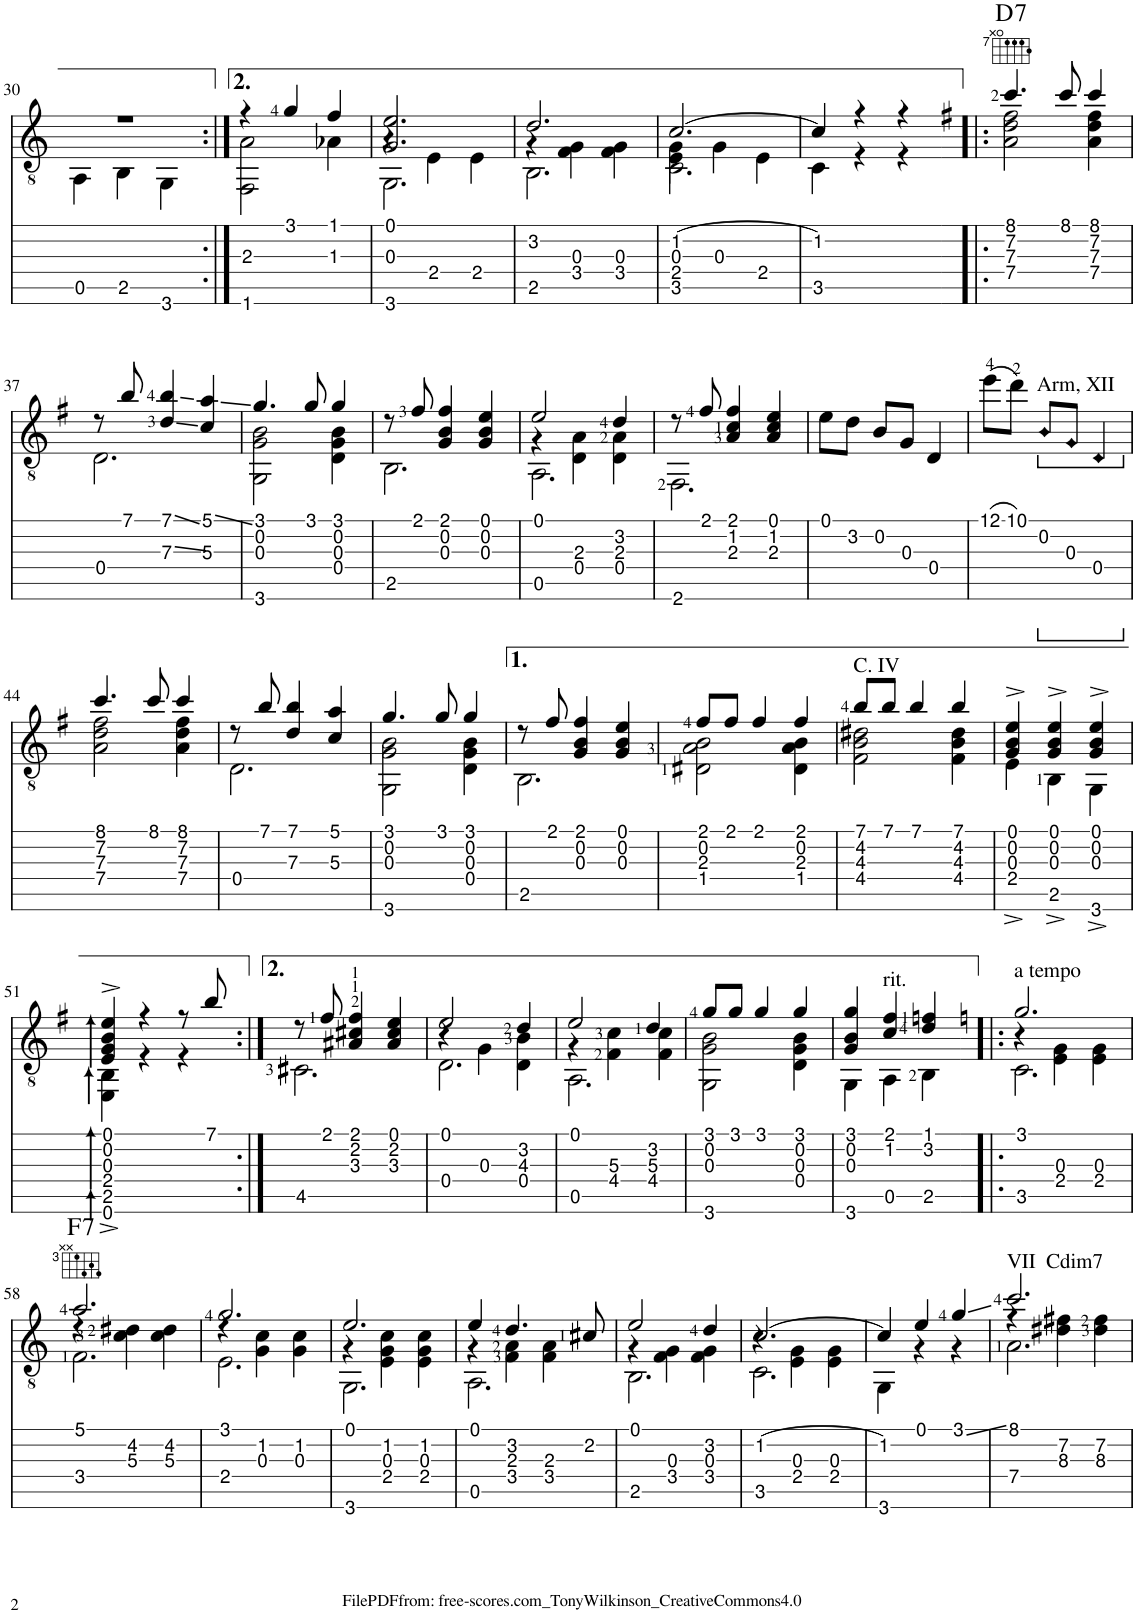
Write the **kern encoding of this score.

**kern	**kern	**harte
*part1	*part1	*part1
*staff2	*staff1	*
*I"Guitar	*	*
*I'Guit.	*	*
!!LO:PB:g=z
*	*clefGv2	*
*k[]	*k[]	*
*M3/4	*M3/4	*
=30	=30	=30
*^	*^	*
2.r	4AA	2.r	4AA\	.
.	4BB	.	4BB\	.
.	4GG	.	4GG\	.
=31:|!	=31:|!	=31:|!	=31:|!	=31:|!
4r	2FF 2A	4r	2FF\ 2A\	.
4g	.	4g/	.	.
4f	4A-	4f/	4A-X\	.
=32	=32	=32	=32	=32
*	*^	*	*^	*
2.G 2.e	4r	2.GG	2.G/ 2.e/	4r	2.GG\	.
.	4E	.	.	4E\	.	.
.	4E	.	.	4E\	.	.
=33	=33	=33	=33	=33	=33	=33
2.d	4r	2.BB	2.d/	4r	2.BB\	.
.	4F 4G	.	.	4F\ 4G\	.	.
.	4F 4G	.	.	4F\ 4G\	.	.
=34	=34	=34	=34	=34	=34	=34
[2.c	4E 4G	2.C	[2.c/	4E\ 4G\	2.C\	.
.	4G	.	.	4G\	.	.
.	4E	.	.	4E\	.	.
*	*v	*v	*	*	*	*
*	*	*	*v	*v	*
=35	=35	=35	=35	=35
4c]	4C	4c/]	4C\	.
4r	4r	4r	4r	.
4r	4r	4r	4r	.
=36!|:	=36!|:	=36!|:	=36!|:	=36!|:
*k[f#]	*	*k[f#]	*	*
!	!	!	!	!LO:H:kt=7
4.cc	2A 2d 2f#	4.cc/	2A\ 2d\ 2f#\	D:7
8cc	.	8cc/	.	.
4cc	4A 4d 4f#	4cc/	4A\ 4d\ 4f#\	.
!!LO:LB:g=z	!!
=37	=37	=37	=37	=37
8r	2.D	8r	2.D\	.
8b	.	8b/	.	.
4d 4b	.	4d/ 4b/	.	.
4c 4a	.	4c/ 4a/	.	.
=38	=38	=38	=38	=38
4.g	2GG 2G 2B	4.g/	2GG\ 2G\ 2B\	.
8g	.	8g/	.	.
4g	4D 4G 4B	4g/	4D\ 4G\ 4B\	.
=39	=39	=39	=39	=39
8r	2.BB	8r	2.BB\	.
8f#	.	8f#/	.	.
4G 4B 4f#	.	4G/ 4B/ 4f#/	.	.
4G 4B 4e	.	4G/ 4B/ 4e/	.	.
=40	=40	=40	=40	=40
*	*^	*	*^	*
2e	4r	2.AA	2e/	4r	2.AA\	.
.	4D 4A	.	.	4D\ 4A\	.	.
4d	4D 4A	.	4d/	4D\ 4A\	.	.
*	*v	*v	*	*	*	*
*	*	*	*v	*v	*
=41	=41	=41	=41	=41
8r	2.FF#	8r	2.FF#\	.
8f#	.	8f#/	.	.
4A 4c 4f#	.	4A/ 4c/ 4f#/	.	.
4A 4c 4e	.	4A/ 4c/ 4e/	.	.
*v	*v	*	*	*
*	*v	*v	*
=42	=42	=42
8eL	8e\L	.
8dJ	8d\J	.
8BL	8B/L	.
8GJ	8G/J	.
4D	4D/	.
=43	=43	=43
8eeL	(8ee\L	.
8ddJ	8dd\J)	.
*	*ped	*
!	!LO:TX:a:t=Arm, XII	!
8BL	8B/L	.
8GJ	8G/J	.
4D	4D/	.
!!LO:LB:g=z
=44	=44	=44
*^	*	*
*	*	*Xped	*
*	*	*^	*
4.cc	2A 2d 2f#	4.cc/	2A\ 2d\ 2f#\	.
8cc	.	8cc/	.	.
4cc	4A 4d 4f#	4cc/	4A\ 4d\ 4f#\	.
=45	=45	=45	=45	=45
8r	2.D	8r	2.D\	.
8b	.	8b/	.	.
4d 4b	.	4d/ 4b/	.	.
4c 4a	.	4c/ 4a/	.	.
=46	=46	=46	=46	=46
4.g	2GG 2G 2B	4.g/	2GG\ 2G\ 2B\	.
8g	.	8g/	.	.
4g	4D 4G 4B	4g/	4D\ 4G\ 4B\	.
=47	=47	=47	=47	=47
8r	2.BB	8r	2.BB\	.
8f#	.	8f#/	.	.
4G 4B 4f#	.	4G/ 4B/ 4f#/	.	.
4G 4B 4e	.	4G/ 4B/ 4e/	.	.
=48	=48	=48	=48	=48
8f#L	2D# 2A 2B	8f#/L	2D#X\ 2A\ 2B\	.
8f#J	.	8f#/J	.	.
4f#	.	4f#/	.	.
4f#	4D# 4A 4B	4f#/	4D#\ 4A\ 4B\	.
=49	=49	=49	=49	=49
!	!	!LO:TX:a:t=C. IV	!	!
8bL	2F# 2B 2d#	8b/L	2F#\ 2B\ 2d#X\	.
8bJ	.	8b/J	.	.
4b	.	4b/	.	.
4b	4F# 4B 4d#	4b/	4F#\ 4B\ 4d#\	.
=50	=50	=50	=50	=50
4G^ 4B^ 4e^	4E	4G/^ 4B/^ 4e/^	4E\	.
4G^ 4B^ 4e^	4BB	4G/^ 4B/^ 4e/^	4BB\	.
4G^ 4B^ 4e^	4GG	4G/^ 4B/^ 4e/^	4GG\	.
!!LO:LB:g=z	!!
=51	=51	=51	=51	=51
4E:^ 4G:^ 4B:^ 4e:^	4EE: 4BB:	4E/:^ 4G/:^ 4B/:^ 4e/:^	4EE\: 4BB\:	.
4r	4r	4r	4r	.
8r	4r	8r	4r	.
8b	.	8b/	.	.
=52:|!	=52:|!	=52:|!	=52:|!	=52:|!
8r	2.C#	8r	2.C#X\	.
8f#	.	8f#/	.	.
4A# 4c# 4f#	.	4A#X/ 4c#X/ 4f#/	.	.
4A# 4c# 4e	.	4A#/ 4c#/ 4e/	.	.
=53	=53	=53	=53	=53
*	*^	*	*^	*
2e	4r	2.D	2e/	4r	2.D\	.
.	4G	.	.	4G\	.	.
4d	4D 4B	.	4d/	4D\ 4B\	.	.
=54	=54	=54	=54	=54	=54	=54
2e	4r	2.AA	2e/	4r	2.AA\	.
.	4F# 4c	.	.	4F#\ 4c\	.	.
4d	4F# 4c	.	4d/	4F#\ 4c\	.	.
*	*v	*v	*	*	*	*
*	*	*	*v	*v	*
=55	=55	=55	=55	=55
8gL	2GG 2G 2B	8g/L	2GG\ 2G\ 2B\	.
8gJ	.	8g/J	.	.
4g	.	4g/	.	.
4g	4D 4G 4B	4g/	4D\ 4G\ 4B\	.
=56	=56	=56	=56	=56
4G 4B 4g	4GG	4G/ 4B/ 4g/	4GG\	.
!	!	!LO:TX:a:t=rit.	!	!
4c 4f#	4AA	4c/ 4f#/	4AA\	.
4d 4f	4BB	4d/ 4fn/	4BB\	.
*v	*v	*	*	*
*	*v	*v	*
=57!|:	=57!|:	=57!|:
*k[]	*k[]	*
*^	*^	*
*	*^	*	*^	*
!	!	!	!LO:TX:a:t=a tempo	!	!	!
2.g	4r	2.C	2.g/	4r	2.C\	.
.	4E 4G	.	.	4E\ 4G\	.	.
.	4E 4G	.	.	4E\ 4G\	.	.
!!LO:LB:g=z	!!	!!
=58	=58	=58	=58	=58	=58	=58
!	!	!	!	!	!	!LO:H:kt=7
2.a	4r	2.F	2.a/	4r	2.F\	F:7
.	4c 4d#X	.	.	4c\ 4d#X\	.	.
.	4c 4d#	.	.	4c\ 4d#\	.	.
=59	=59	=59	=59	=59	=59	=59
2.g	4r	2.E	2.g/	4r	2.E\	.
.	4G 4c	.	.	4G\ 4c\	.	.
.	4G 4c	.	.	4G\ 4c\	.	.
=60	=60	=60	=60	=60	=60	=60
2.e	4r	2.GG	2.e/	4r	2.GG\	.
.	4E 4G 4c	.	.	4E\ 4G\ 4c\	.	.
.	4E 4G 4c	.	.	4E\ 4G\ 4c\	.	.
=61	=61	=61	=61	=61	=61	=61
4e	4r	2.AA	4e/	4r	2.AA\	.
4.d	4F 4A	.	4.d/	4F\ 4A\	.	.
.	4F 4A	.	.	4F\ 4A\	.	.
8c#X	.	.	8c#X/	.	.	.
=62	=62	=62	=62	=62	=62	=62
2e	4r	2.BB	2e/	4r	2.BB\	.
.	4F 4G	.	.	4F\ 4G\	.	.
4d	4F 4G	.	4d/	4F\ 4G\	.	.
=63	=63	=63	=63	=63	=63	=63
[2.c	4r	2.C	[2.c/	4r	2.C\	.
.	4E 4G	.	.	4E\ 4G\	.	.
.	4E 4G	.	.	4E\ 4G\	.	.
*	*v	*v	*	*	*	*
*	*	*	*v	*v	*
=64	=64	=64	=64	=64
4c]	4GG	4c/]	4GG\	.
4e	4r	4e/	4r	.
4g	4r	4g/	4r	.
=65	=65	=65	=65	=65
*	*^	*	*^	*
!	!	!	!LO:TX:a:t=VII  Cdim7	!	!	!
2.cc	4r	2.A	2.cc/	4r	2.A\	.
.	4d#X 4f#X	.	.	4d#X\ 4f#X\	.	.
.	4d# 4f#	.	.	4d#\ 4f#\	.	.
*v	*v	*v	*	*	*	*
*	*v	*v	*v	*
=	=	=
*-	*-	*-
